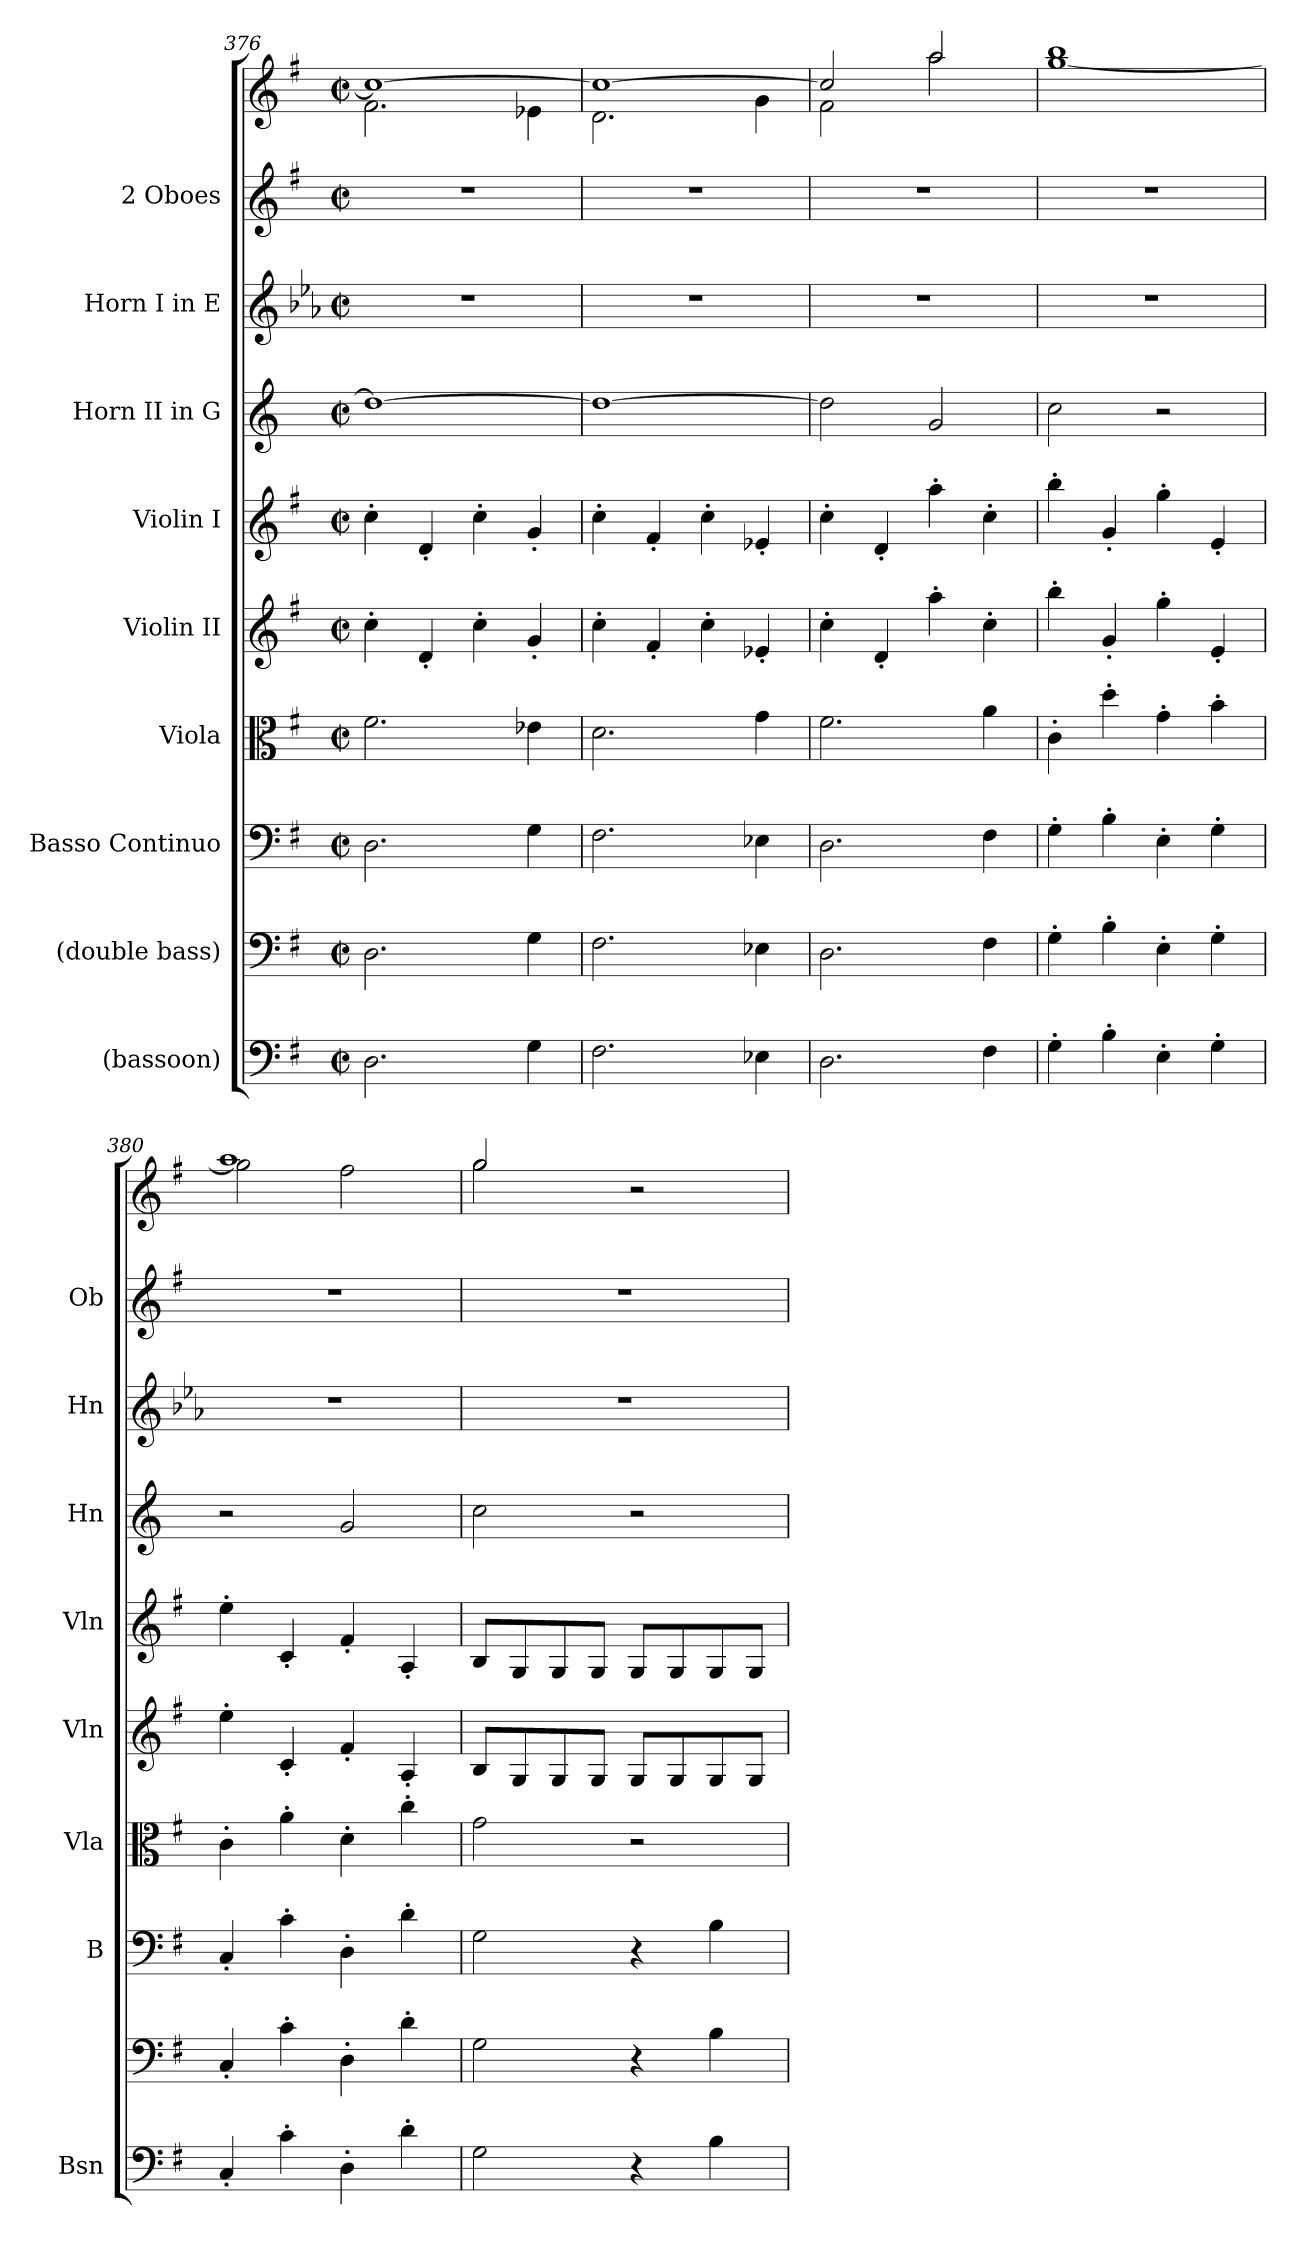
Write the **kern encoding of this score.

**kern	**kern	**kern	**kern	**kern	**kern	**kern	**kern	**kern	**kern
*part9	*part8	*part7	*part6	*part5	*part4	*part3	*part2	*part1	*part1
*staff10	*staff9	*staff8	*staff7	*staff6	*staff5	*staff4	*staff3	*staff2	*staff1
*I"(bassoon)	*I"(double bass)	*I"Basso Continuo	*I"Viola	*I"Violin II	*I"Violin I	*I"Horn II in G	*I"Horn I in E	*I"2 Oboes	*
*I'Bsn	*	*I'B	*I'Vla	*I'Vln	*I'Vln	*I'Hn	*I'Hn	*I'Ob	*
*clefF4	*clefF4	*clefF4	*clefC3	*clefG2	*clefG2	*clefG2	*clefG2	*clefG2	*clefG2
*	*	*	*	*	*	*ITrd3c5	*ITrd5c8	*	*
*k[f#]	*k[f#]	*k[f#]	*k[f#]	*k[f#]	*k[f#]	*k[f#]	*k[f#]	*k[f#]	*k[f#]
*M2/2	*M2/2	*M2/2	*M2/2	*M2/2	*M2/2	*M2/2	*M2/2	*M2/2	*M2/2
*met(c|)	*met(c|)	*met(c|)	*met(c|)	*met(c|)	*met(c|)	*met(c|)	*met(c|)	*met(c|)	*met(c|)
=376	=376	=376	=376	=376	=376	=376	=376	=376	=376
*	*	*	*	*	*	*	*	*	*^
2.D	2.D	2.D	2.f#	4cc'	4cc'	1a_	1r	1r	1cc_	2.f#
.	.	.	.	4d'	4d'	.	.	.	.	.
.	.	.	.	4cc'	4cc'	.	.	.	.	.
4G	4G	4G	4e-X	4g'	4g'	.	.	.	.	4e-X
=377	=377	=377	=377	=377	=377	=377	=377	=377	=377	=377
2.F#	2.F#	2.F#	2.d	4cc'	4cc'	1a_	1r	1r	1cc_	2.d
.	.	.	.	4f#'	4f#'	.	.	.	.	.
.	.	.	.	4cc'	4cc'	.	.	.	.	.
4E-X	4E-X	4E-X	4g	4e-X'	4e-X'	.	.	.	.	4g
=378	=378	=378	=378	=378	=378	=378	=378	=378	=378	=378
2.D	2.D	2.D	2.f#	4cc'	4cc'	2a]	1r	1r	2cc]	2f#
.	.	.	.	4d'	4d'	.	.	.	.	.
.	.	.	.	4aa'	4aa'	2d	.	.	2aa	2aa
4F#	4F#	4F#	4a	4cc'	4cc'	.	.	.	.	.
=379	=379	=379	=379	=379	=379	=379	=379	=379	=379	=379
4G'	4G'	4G'	4c'	4bb'	4bb'	2g	1r	1r	1bb	[1gg
4B'	4B'	4B'	4dd'	4g'	4g'	.	.	.	.	.
4E'	4E'	4E'	4g'	4gg'	4gg'	2r	.	.	.	.
4G'	4G'	4G'	4b'	4e'	4e'	.	.	.	.	.
=380	=380	=380	=380	=380	=380	=380	=380	=380	=380	=380
4C'	4C'	4C'	4c'	4ee'	4ee'	2r	1r	1r	1aa	2gg]
4c'	4c'	4c'	4a'	4c'	4c'	.	.	.	.	.
4D'	4D'	4D'	4d'	4f#'	4f#'	2d	.	.	.	2ff#
4d'	4d'	4d'	4cc'	4A'	4A'	.	.	.	.	.
=381	=381	=381	=381	=381	=381	=381	=381	=381	=381	=381
2G	2G	2G	2g	8BL	8BL	2g	1r	1r	2gg	2gg
.	.	.	.	8G	8G	.	.	.	.	.
.	.	.	.	8G	8G	.	.	.	.	.
.	.	.	.	8GJ	8GJ	.	.	.	.	.
4r	4r	4r	2r	8GL	8GL	2r	.	.	2r	2ryy
.	.	.	.	8G	8G	.	.	.	.	.
4B	4B	4B	.	8G	8G	.	.	.	.	.
.	.	.	.	8GJ	8GJ	.	.	.	.	.
*	*	*	*	*	*	*	*	*	*v	*v
=	=	=	=	=	=	=	=	=	=
*-	*-	*-	*-	*-	*-	*-	*-	*-	*-
